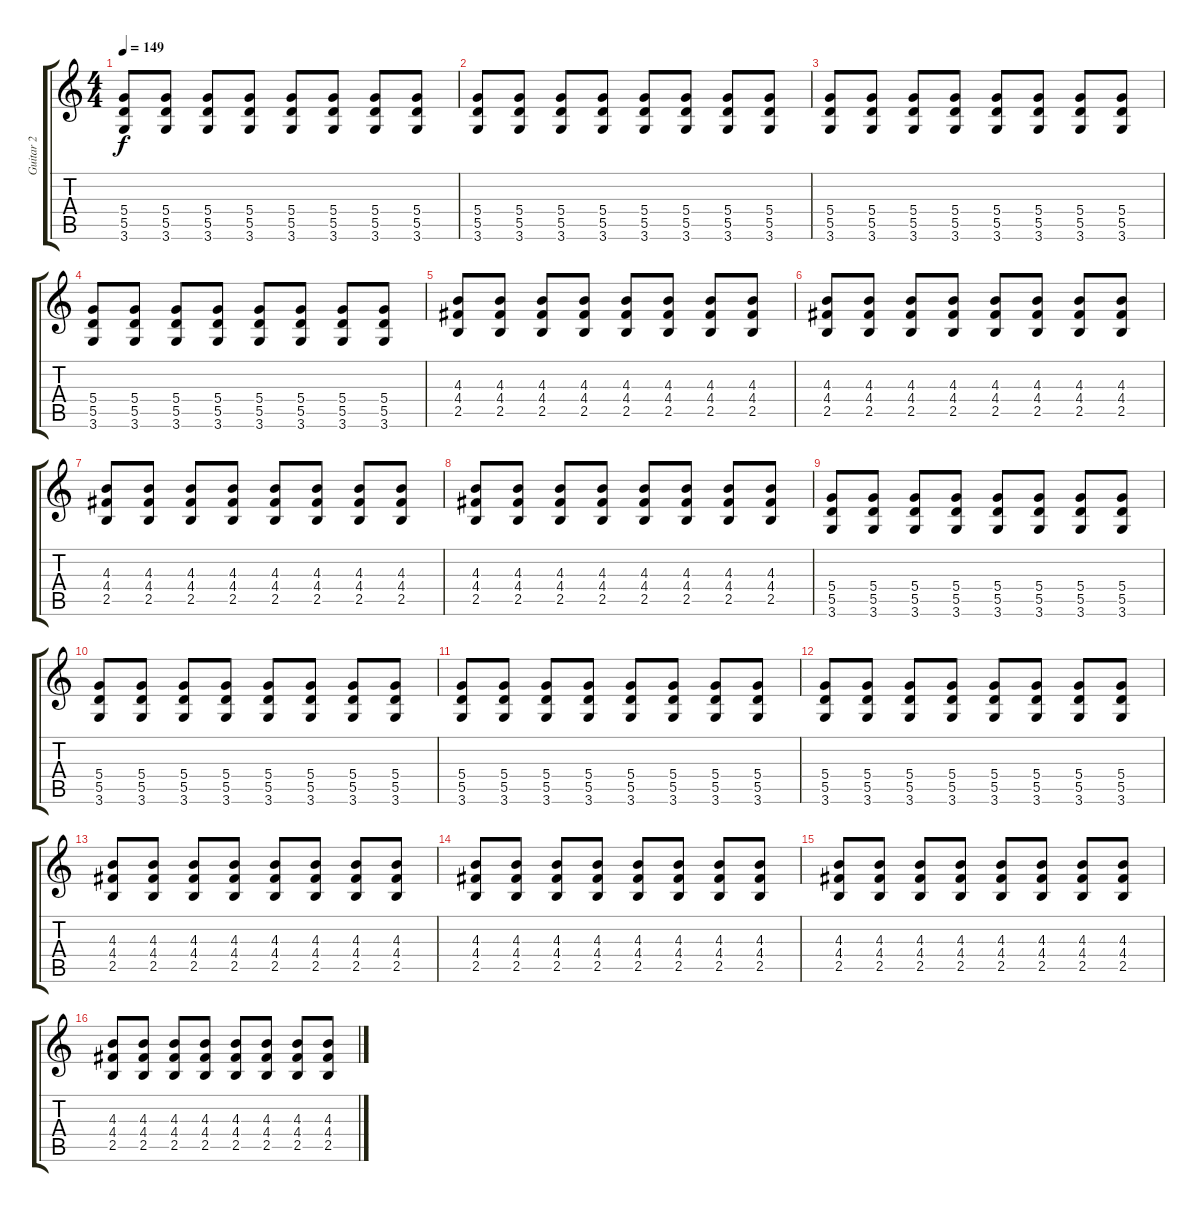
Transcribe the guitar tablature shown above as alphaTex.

\track ("Guitar 2" "Guitar 2") {instrument distortionguitar}
\staff {score tabs}
\tuning (E4 B3 G3 D3 A2 E2) {hide}
\ts (4 4)
\tempo 149
\clef g2
\ks c
(5.4 5.5 3.6).8{dy f} (5.4 5.5 3.6).8 (5.4 5.5 3.6).8 (5.4 5.5 3.6).8 (5.4 5.5 3.6).8 (5.4 5.5 3.6).8 (5.4 5.5 3.6).8 (5.4 5.5 3.6).8 |
(5.4 5.5 3.6).8 (5.4 5.5 3.6).8 (5.4 5.5 3.6).8 (5.4 5.5 3.6).8 (5.4 5.5 3.6).8 (5.4 5.5 3.6).8 (5.4 5.5 3.6).8 (5.4 5.5 3.6).8 |
(5.4 5.5 3.6).8 (5.4 5.5 3.6).8 (5.4 5.5 3.6).8 (5.4 5.5 3.6).8 (5.4 5.5 3.6).8 (5.4 5.5 3.6).8 (5.4 5.5 3.6).8 (5.4 5.5 3.6).8 |
(5.4 5.5 3.6).8 (5.4 5.5 3.6).8 (5.4 5.5 3.6).8 (5.4 5.5 3.6).8 (5.4 5.5 3.6).8 (5.4 5.5 3.6).8 (5.4 5.5 3.6).8 (5.4 5.5 3.6).8 |
(4.3 4.4 2.5).8 (4.3 4.4 2.5).8 (4.3 4.4 2.5).8 (4.3 4.4 2.5).8 (4.3 4.4 2.5).8 (4.3 4.4 2.5).8 (4.3 4.4 2.5).8 (4.3 4.4 2.5).8 |
(4.3 4.4 2.5).8 (4.3 4.4 2.5).8 (4.3 4.4 2.5).8 (4.3 4.4 2.5).8 (4.3 4.4 2.5).8 (4.3 4.4 2.5).8 (4.3 4.4 2.5).8 (4.3 4.4 2.5).8 |
(4.3 4.4 2.5).8 (4.3 4.4 2.5).8 (4.3 4.4 2.5).8 (4.3 4.4 2.5).8 (4.3 4.4 2.5).8 (4.3 4.4 2.5).8 (4.3 4.4 2.5).8 (4.3 4.4 2.5).8 |
(4.3 4.4 2.5).8 (4.3 4.4 2.5).8 (4.3 4.4 2.5).8 (4.3 4.4 2.5).8 (4.3 4.4 2.5).8 (4.3 4.4 2.5).8 (4.3 4.4 2.5).8 (4.3 4.4 2.5).8 |
(5.4 5.5 3.6).8 (5.4 5.5 3.6).8 (5.4 5.5 3.6).8 (5.4 5.5 3.6).8 (5.4 5.5 3.6).8 (5.4 5.5 3.6).8 (5.4 5.5 3.6).8 (5.4 5.5 3.6).8 |
(5.4 5.5 3.6).8 (5.4 5.5 3.6).8 (5.4 5.5 3.6).8 (5.4 5.5 3.6).8 (5.4 5.5 3.6).8 (5.4 5.5 3.6).8 (5.4 5.5 3.6).8 (5.4 5.5 3.6).8 |
(5.4 5.5 3.6).8 (5.4 5.5 3.6).8 (5.4 5.5 3.6).8 (5.4 5.5 3.6).8 (5.4 5.5 3.6).8 (5.4 5.5 3.6).8 (5.4 5.5 3.6).8 (5.4 5.5 3.6).8 |
(5.4 5.5 3.6).8 (5.4 5.5 3.6).8 (5.4 5.5 3.6).8 (5.4 5.5 3.6).8 (5.4 5.5 3.6).8 (5.4 5.5 3.6).8 (5.4 5.5 3.6).8 (5.4 5.5 3.6).8 |
(4.3 4.4 2.5).8 (4.3 4.4 2.5).8 (4.3 4.4 2.5).8 (4.3 4.4 2.5).8 (4.3 4.4 2.5).8 (4.3 4.4 2.5).8 (4.3 4.4 2.5).8 (4.3 4.4 2.5).8 |
(4.3 4.4 2.5).8 (4.3 4.4 2.5).8 (4.3 4.4 2.5).8 (4.3 4.4 2.5).8 (4.3 4.4 2.5).8 (4.3 4.4 2.5).8 (4.3 4.4 2.5).8 (4.3 4.4 2.5).8 |
(4.3 4.4 2.5).8 (4.3 4.4 2.5).8 (4.3 4.4 2.5).8 (4.3 4.4 2.5).8 (4.3 4.4 2.5).8 (4.3 4.4 2.5).8 (4.3 4.4 2.5).8 (4.3 4.4 2.5).8 |
(4.3 4.4 2.5).8 (4.3 4.4 2.5).8 (4.3 4.4 2.5).8 (4.3 4.4 2.5).8 (4.3 4.4 2.5).8 (4.3 4.4 2.5).8 (4.3 4.4 2.5).8 (4.3 4.4 2.5).8
